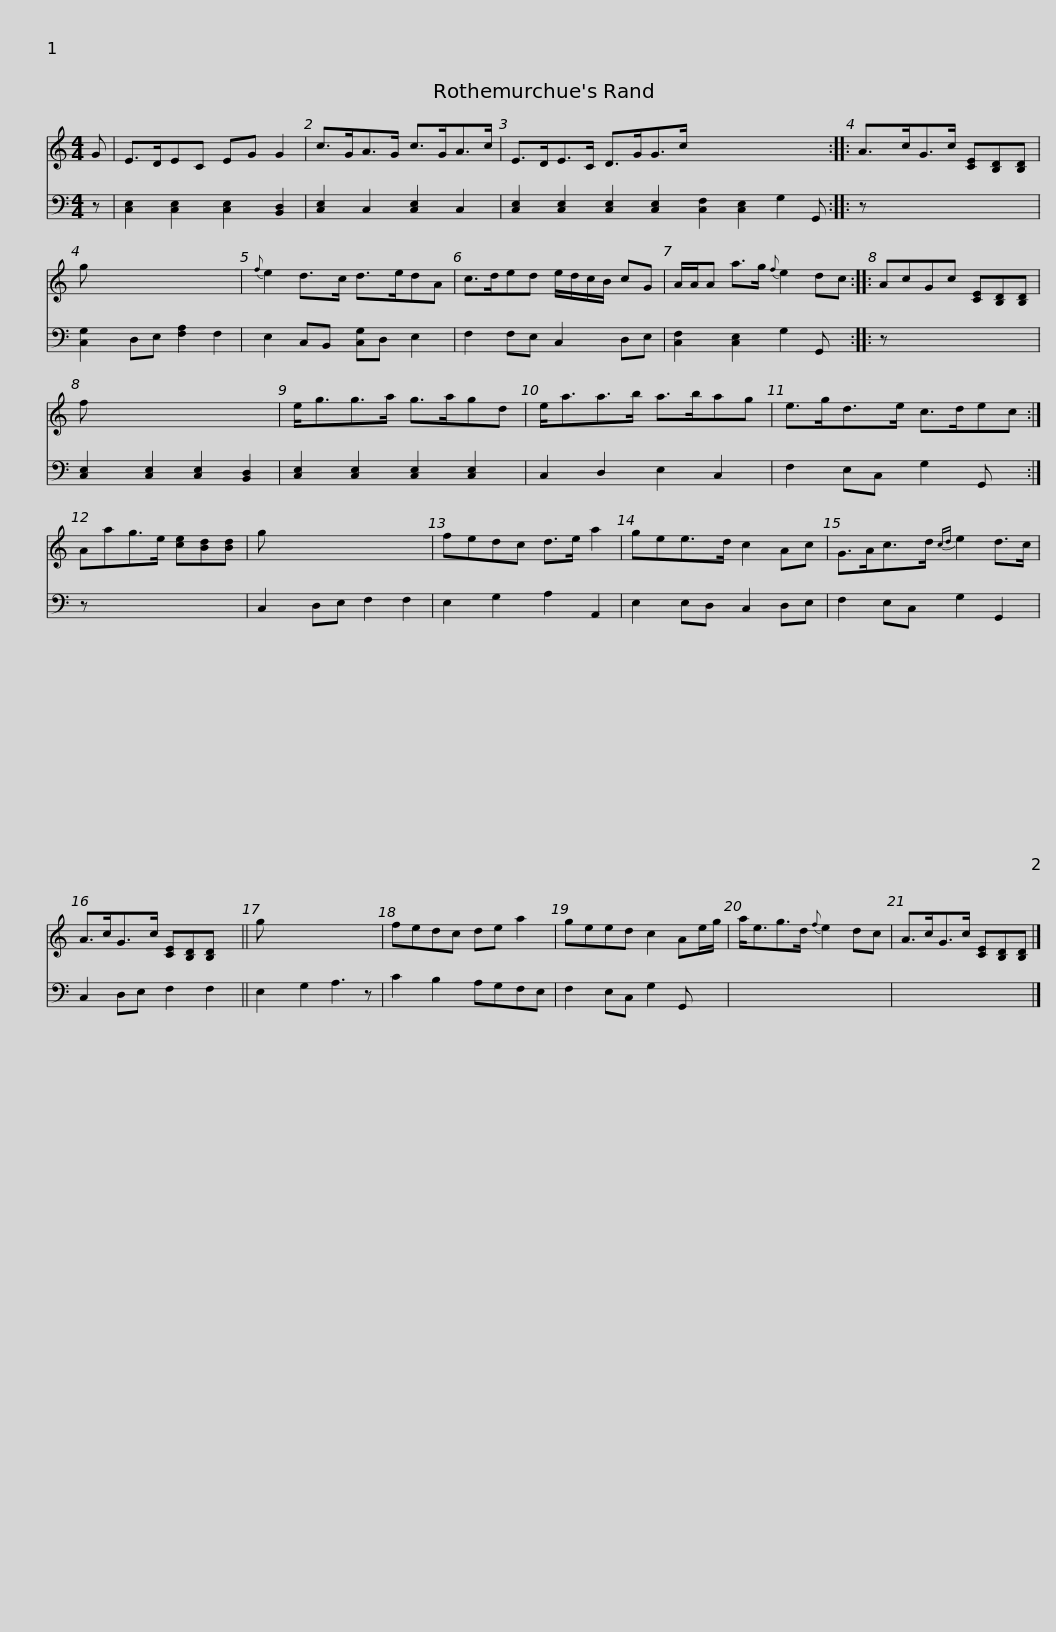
X:1
%%score 1 2
L:1/8
M:4/4
I:linebreak $
K:C
V:1 treble
V:2 bass
V:1
 G | E>DEC EG G2 | c>GA>G c>GA>c | E>DE>C D>GG>c x7 :: A>cG>c [CE][B,D][B,D] |$ %5
 g x7 |{f} e2 d>c d>edA | c>ded e/d/c/B/ cG | A/A/A a>g{f} e2 dc :: AcGc [CE][B,D][B,D] |$ %10
 f x7 | e<gg>a g>agd | e<aa>b a>bag | e>gd>e c>dec :| Aag>e [ce][Bd][Bd] |$ %15
 g x7 | fedc d>e a2 | gee>d c2 Ac | G>Ac>d{cd} e2 d>c | A>cG>c [CE][B,D][B,D] x ||$ %20
 g x7 | fedc de a2 | geed c2 Ae/g/ | a<eg>d{f} e2 dc | A>cG>c [CE][B,D][B,D] |] %25
V:2
 z | [C,E,]2 [C,E,]2 [C,E,]2 [B,,D,]2 | [C,E,]2 C,2 [C,E,]2 C,2 | [C,E,]2 [C,E,]2 [C,E,]2 [C,E,]2 [C,F,]2 [C,E,]2 G,2 G,, :: z x6 |$ %5
 [C,G,]2 D,E, [F,A,]2 F,2 | E,2 C,B,, [C,G,]D, E,2 | F,2 F,E, C,2 D,E, | [C,F,]2 [C,E,]2 G,2 G,, x :: z x6 |$ %10
 [C,E,]2 [C,E,]2 [C,E,]2 [B,,D,]2 | [C,E,]2 [C,E,]2 [C,E,]2 [C,E,]2 | C,2 D,2 E,2 C,2 | F,2 E,C, G,2 G,, x :| z x6 |$ %15
 C,2 D,E, F,2 F,2 | E,2 G,2 A,2 A,,2 | E,2 E,D, C,2 D,E, | F,2 E,C, G,2 G,,2 | C,2 D,E, F,2 F,2 ||$ %20
 E,2 G,2 A,3 z | C2 B,2 A,G,F,E, | F,2 E,C, G,2 G,, x | x8 | x7 |] %25
